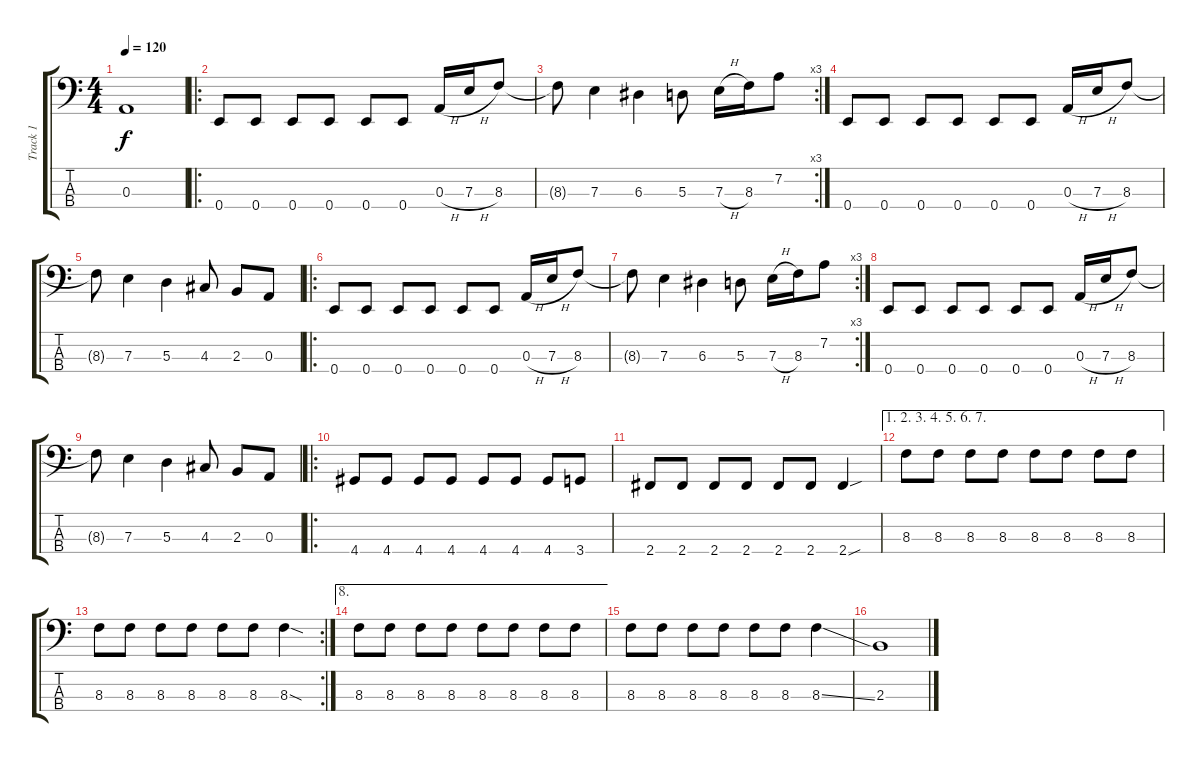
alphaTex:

\track ("Track 1" "Track 1") {instrument electricbassfinger}
\staff {score tabs}
\tuning (G2 D2 A1 E1) {hide}
\ts (4 4)
\tempo 120
\clef f4
\ks c
0.3{t}.1{dy f} |
\ro
0.4.8 0.4.8 0.4.8 0.4.8 0.4.8 0.4.8 0.3{h}.16 7.3{h}.16 8.3.8 |
\rc 3
8.3{t}.8 7.3.4 6.3.4 5.3.8 7.3{h}.16 8.3.16 7.2.8 |
0.4.8 0.4.8 0.4.8 0.4.8 0.4.8 0.4.8 0.3{h}.16 7.3{h}.16 8.3.8 |
8.3{t}.8 7.3.4 5.3.4 4.3.8 2.3.8 0.3.8 |
\ro
0.4.8 0.4.8 0.4.8 0.4.8 0.4.8 0.4.8 0.3{h}.16 7.3{h}.16 8.3.8 |
\rc 3
8.3{t}.8 7.3.4 6.3.4 5.3.8 7.3{h}.16 8.3.16 7.2.8 |
0.4.8 0.4.8 0.4.8 0.4.8 0.4.8 0.4.8 0.3{h}.16 7.3{h}.16 8.3.8 |
8.3{t}.8 7.3.4 5.3.4 4.3.8 2.3.8 0.3.8 |
\ro
4.4.8 4.4.8 4.4.8 4.4.8 4.4.8 4.4.8 4.4.8 3.4.8 |
2.4.8 2.4.8 2.4.8 2.4.8 2.4.8 2.4.8 2.4{sou}.4 |
\ae (1 2 3 4 5 6 7)
8.3.8 8.3.8 8.3.8 8.3.8 8.3.8 8.3.8 8.3.8 8.3.8 |
\rc 2
8.3.8 8.3.8 8.3.8 8.3.8 8.3.8 8.3.8 8.3{sod}.4 |
\ae 8
8.3.8 8.3.8 8.3.8 8.3.8 8.3.8 8.3.8 8.3.8 8.3.8 |
8.3.8 8.3.8 8.3.8 8.3.8 8.3.8 8.3.8 8.3{ss}.4 |
2.3.1
